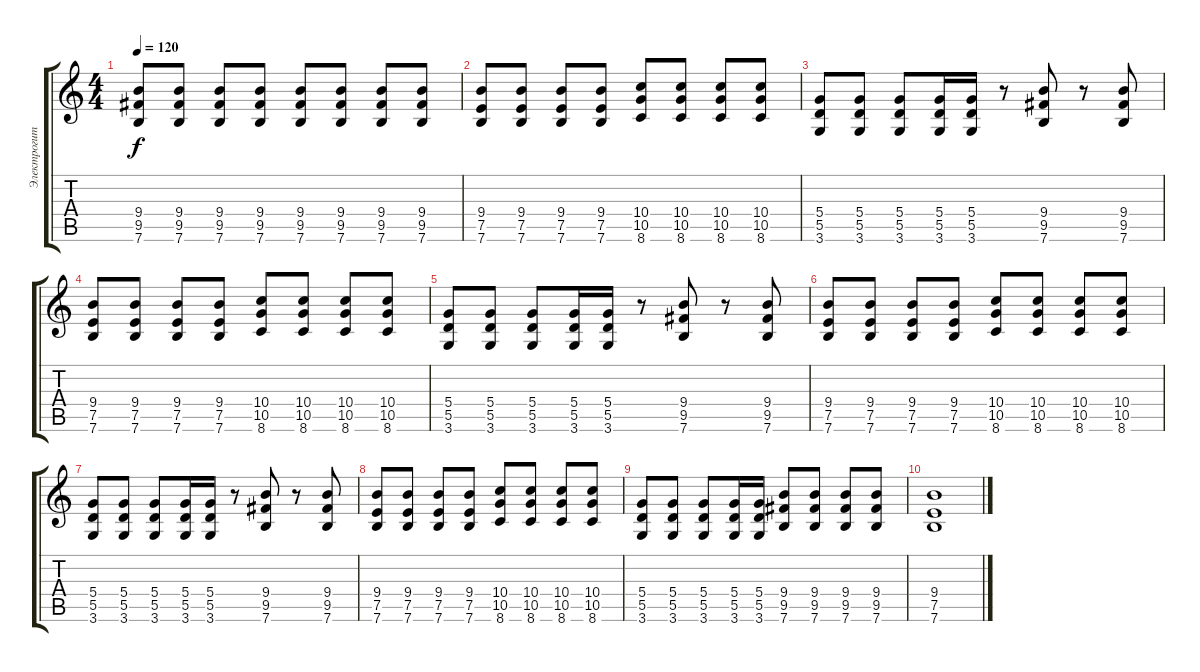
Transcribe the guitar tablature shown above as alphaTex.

\track ("Электрогитара" "Электрогит") {instrument distortionguitar}
\staff {score tabs}
\tuning (E4 B3 G3 D3 A2 E2) {hide}
\ts (4 4)
\tempo 120
\clef g2
\ks c
(9.4 9.5 7.6).8{dy f} (9.4 9.5 7.6).8 (9.4 9.5 7.6).8 (9.4 9.5 7.6).8 (9.4 9.5 7.6).8 (9.4 9.5 7.6).8 (9.4 9.5 7.6).8 (9.4 9.5 7.6).8 |
(9.4 7.5 7.6).8 (9.4 7.5 7.6).8 (9.4 7.5 7.6).8 (9.4 7.5 7.6).8 (10.4 10.5 8.6).8 (10.4 10.5 8.6).8 (10.4 10.5 8.6).8 (10.4 10.5 8.6).8 |
(5.4 5.5 3.6).8 (5.4 5.5 3.6).8 (5.4 5.5 3.6).8 (5.4 5.5 3.6).16 (5.4 5.5 3.6).16 r.8 (9.4 9.5 7.6).8 r.8 (9.4 9.5 7.6).8 |
(9.4 7.5 7.6).8 (9.4 7.5 7.6).8 (9.4 7.5 7.6).8 (9.4 7.5 7.6).8 (10.4 10.5 8.6).8 (10.4 10.5 8.6).8 (10.4 10.5 8.6).8 (10.4 10.5 8.6).8 |
(5.4 5.5 3.6).8 (5.4 5.5 3.6).8 (5.4 5.5 3.6).8 (5.4 5.5 3.6).16 (5.4 5.5 3.6).16 r.8 (9.4 9.5 7.6).8 r.8 (9.4 9.5 7.6).8 |
(9.4 7.5 7.6).8 (9.4 7.5 7.6).8 (9.4 7.5 7.6).8 (9.4 7.5 7.6).8 (10.4 10.5 8.6).8 (10.4 10.5 8.6).8 (10.4 10.5 8.6).8 (10.4 10.5 8.6).8 |
(5.4 5.5 3.6).8 (5.4 5.5 3.6).8 (5.4 5.5 3.6).8 (5.4 5.5 3.6).16 (5.4 5.5 3.6).16 r.8 (9.4 9.5 7.6).8 r.8 (9.4 9.5 7.6).8 |
(9.4 7.5 7.6).8 (9.4 7.5 7.6).8 (9.4 7.5 7.6).8 (9.4 7.5 7.6).8 (10.4 10.5 8.6).8 (10.4 10.5 8.6).8 (10.4 10.5 8.6).8 (10.4 10.5 8.6).8 |
(5.4 5.5 3.6).8 (5.4 5.5 3.6).8 (5.4 5.5 3.6).8 (5.4 5.5 3.6).16 (5.4 5.5 3.6).16 (9.4 9.5 7.6).8 (9.4 9.5 7.6).8 (9.4 9.5 7.6).8 (9.4 9.5 7.6).8 |
(9.4 7.5 7.6).1
